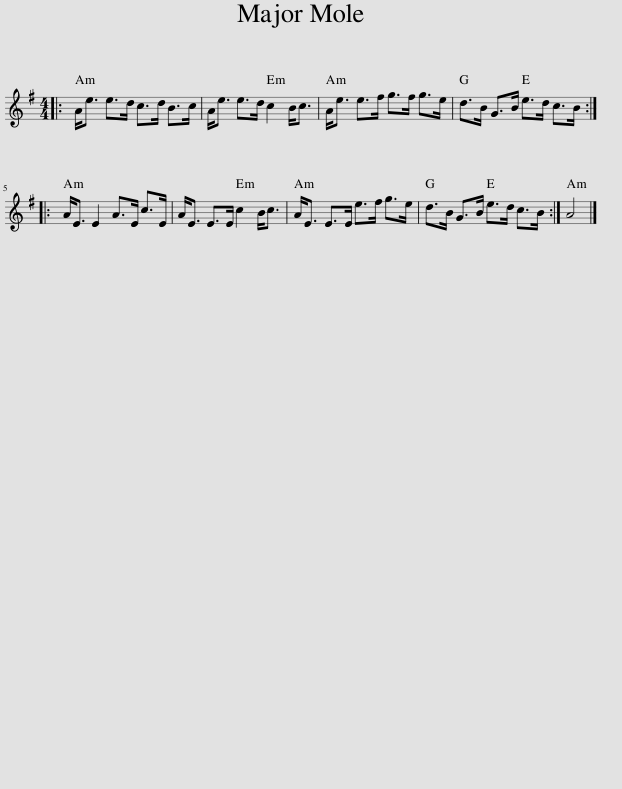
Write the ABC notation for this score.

X:1
L:1/8
M:4/4
I:linebreak $
K:G
V:1 treble
V:1
|: A<e e>d c>d B>c | A<e e>d c2 B<c | A<e e>f g>f g>e | d>B G>B e>d c>B ::$ A<E E2 A>E c>E | %5
 A<E E>E c2 B<c | A<E E>E e>f g>e | d>B G>B e>d c>B :| A4 |] %9
